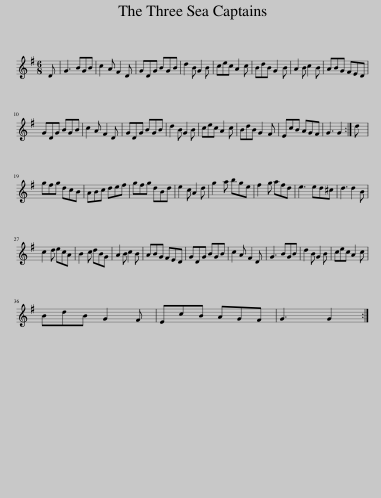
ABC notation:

X:1
L:1/8
M:6/8
I:linebreak $
K:G
V:1 treble
V:1
 D | G3 BGB | c2 A F2 D | GDG BGB | d2 B G2 B | %5
 cec A2 c | BdB G2 B | A2 B c2 B | ABG FED |$ GDG BGB | %10
 c2 A F2 D | GDG BGB | d2 B G2 B | cec A2 c | BdB G2 F | %15
 EcB AGF | G3 G2 :| d |$ gfg dcB | ABc def | %20
 gfg dBd | e2 c A2 d | g2 a bge | f2 g afd | e3 ed^c | %25
 d3 d2 B |$ c2 d ecA | B2 c dBG | A2 B c2 B | ABG FED | %30
 GDG BGB | c2 A F2 D | G3 BGB | d2 B G2 B | cec A2 c |$ %35
 BdB G2 F | EcB AGF | G3 G2 :| %38
